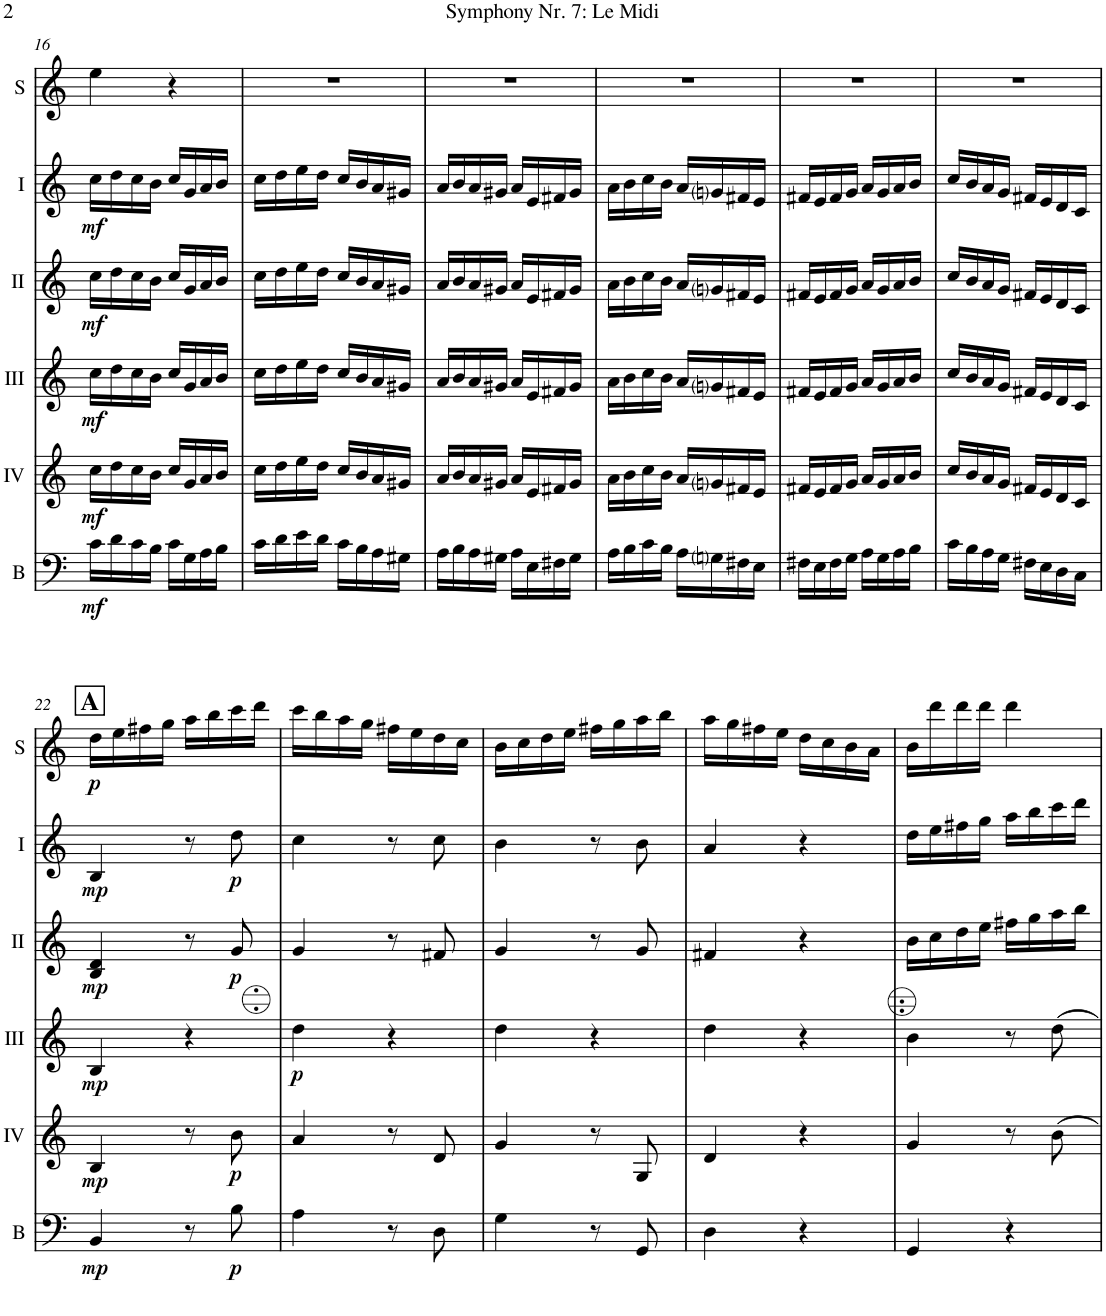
**kern	**dynam	**kern	**dynam	**kern	**dynam	**kern	**dynam	**kern	**dynam	**kern	**dynam
*part6	*part6	*part5	*part5	*part4	*part4	*part3	*part3	*part2	*part2	*part1	*part1
*staff6	*staff6	*staff5	*staff5	*staff4	*staff4	*staff3	*staff3	*staff2	*staff2	*staff1	*staff1
*I"Bass	*	*I"Acc. 4	*	*I"Acc. 3	*	*I"Acc. 2	*	*I"Acc. 1	*	*I"Solo	*
*I'B	*	*	*	*	*	*	*	*	*	*I'S	*
!!LO:PB:g=z
*clefF4	*	*clefG2	*	*clefG2	*	*clefG2	*	*clefG2	*	*clefG2	*
*Trd7c12	*	*Trd7c12	*	*Trd7c12	*	*	*	*	*	*	*
*k[]	*	*k[]	*	*k[]	*	*k[]	*	*k[]	*	*k[]	*
*M2/4	*	*M2/4	*	*M2/4	*	*M2/4	*	*M2/4	*	*M2/4	*
=16	=16	=16	=16	=16	=16	=16	=16	=16	=16	=16	=16
!	!LO:DY:b	!	!LO:DY:b	!	!LO:DY:b	!	!LO:DY:b	!	!LO:DY:b	!	!
16c\LL	mf	16cc\LL	mf	16cc\LL	mf	16cc\LL	mf	16cc\LL	mf	4ee\	.
16d\	.	16dd\	.	16dd\	.	16dd\	.	16dd\	.	.	.
16c\	.	16cc\	.	16cc\	.	16cc\	.	16cc\	.	.	.
16B\JJ	.	16b\JJ	.	16b\JJ	.	16b\JJ	.	16b\JJ	.	.	.
16c\LL	.	16cc/LL	.	16cc/LL	.	16cc/LL	.	16cc/LL	.	4r	.
16G\	.	16g/	.	16g/	.	16g/	.	16g/	.	.	.
16A\	.	16a/	.	16a/	.	16a/	.	16a/	.	.	.
16B\JJ	.	16b/JJ	.	16b/JJ	.	16b/JJ	.	16b/JJ	.	.	.
=17	=17	=17	=17	=17	=17	=17	=17	=17	=17	=17	=17
16c\LL	.	16cc\LL	.	16cc\LL	.	16cc\LL	.	16cc\LL	.	2r	.
16d\	.	16dd\	.	16dd\	.	16dd\	.	16dd\	.	.	.
16e\	.	16ee\	.	16ee\	.	16ee\	.	16ee\	.	.	.
16d\JJ	.	16dd\JJ	.	16dd\JJ	.	16dd\JJ	.	16dd\JJ	.	.	.
16c\LL	.	16cc/LL	.	16cc/LL	.	16cc/LL	.	16cc/LL	.	.	.
16B\	.	16b/	.	16b/	.	16b/	.	16b/	.	.	.
16A\	.	16a/	.	16a/	.	16a/	.	16a/	.	.	.
16G#X\JJ	.	16g#X/JJ	.	16g#X/JJ	.	16g#X/JJ	.	16g#X/JJ	.	.	.
=18	=18	=18	=18	=18	=18	=18	=18	=18	=18	=18	=18
16A\LL	.	16a/LL	.	16a/LL	.	16a/LL	.	16a/LL	.	2r	.
16B\	.	16b/	.	16b/	.	16b/	.	16b/	.	.	.
16A\	.	16a/	.	16a/	.	16a/	.	16a/	.	.	.
16G#X\JJ	.	16g#X/JJ	.	16g#X/JJ	.	16g#X/JJ	.	16g#X/JJ	.	.	.
16A\LL	.	16a/LL	.	16a/LL	.	16a/LL	.	16a/LL	.	.	.
16E\	.	16e/	.	16e/	.	16e/	.	16e/	.	.	.
16F#X\	.	16f#X/	.	16f#X/	.	16f#X/	.	16f#X/	.	.	.
16G#\JJ	.	16g#/JJ	.	16g#/JJ	.	16g#/JJ	.	16g#/JJ	.	.	.
=19	=19	=19	=19	=19	=19	=19	=19	=19	=19	=19	=19
16A\LL	.	16a\LL	.	16a\LL	.	16a\LL	.	16a\LL	.	2r	.
16B\	.	16b\	.	16b\	.	16b\	.	16b\	.	.	.
16c\	.	16cc\	.	16cc\	.	16cc\	.	16cc\	.	.	.
16B\JJ	.	16b\JJ	.	16b\JJ	.	16b\JJ	.	16b\JJ	.	.	.
16A\LL	.	16a/LL	.	16a/LL	.	16a/LL	.	16a/LL	.	.	.
16Gni\	.	16gni/	.	16gni/	.	16gni/	.	16gni/	.	.	.
16F#X\	.	16f#X/	.	16f#X/	.	16f#X/	.	16f#X/	.	.	.
16E\JJ	.	16e/JJ	.	16e/JJ	.	16e/JJ	.	16e/JJ	.	.	.
=20	=20	=20	=20	=20	=20	=20	=20	=20	=20	=20	=20
16F#X\LL	.	16f#X/LL	.	16f#X/LL	.	16f#X/LL	.	16f#X/LL	.	2r	.
16E\	.	16e/	.	16e/	.	16e/	.	16e/	.	.	.
16F#\	.	16f#/	.	16f#/	.	16f#/	.	16f#/	.	.	.
16G\JJ	.	16g/JJ	.	16g/JJ	.	16g/JJ	.	16g/JJ	.	.	.
16A\LL	.	16a/LL	.	16a/LL	.	16a/LL	.	16a/LL	.	.	.
16G\	.	16g/	.	16g/	.	16g/	.	16g/	.	.	.
16A\	.	16a/	.	16a/	.	16a/	.	16a/	.	.	.
16B\JJ	.	16b/JJ	.	16b/JJ	.	16b/JJ	.	16b/JJ	.	.	.
=21	=21	=21	=21	=21	=21	=21	=21	=21	=21	=21	=21
16c\LL	.	16cc/LL	.	16cc/LL	.	16cc/LL	.	16cc/LL	.	2r	.
16B\	.	16b/	.	16b/	.	16b/	.	16b/	.	.	.
16A\	.	16a/	.	16a/	.	16a/	.	16a/	.	.	.
16G\JJ	.	16g/JJ	.	16g/JJ	.	16g/JJ	.	16g/JJ	.	.	.
16F#X\LL	.	16f#X/LL	.	16f#X/LL	.	16f#X/LL	.	16f#X/LL	.	.	.
16E\	.	16e/	.	16e/	.	16e/	.	16e/	.	.	.
16D\	.	16d/	.	16d/	.	16d/	.	16d/	.	.	.
16C\JJ	.	16c/JJ	.	16c/JJ	.	16c/JJ	.	16c/JJ	.	.	.
!!LO:LB:g=z
!!LO:REH:place=s1:a:B:cj:fs=14:t=A
=22	=22	=22	=22	=22	=22	=22	=22	=22	=22	=22	=22
!	!LO:DY:b	!	!LO:DY:b	!	!LO:DY:b	!	!LO:DY:b	!	!LO:DY:b	!	!LO:DY:b
4BB/	mp	4B/	mp	4B/	mp	4B/ 4d/	mp	4B/	mp	16dd\LL	p
.	.	.	.	.	.	.	.	.	.	16ee\	.
.	.	.	.	.	.	.	.	.	.	16ff#X\	.
.	.	.	.	.	.	.	.	.	.	16gg\JJ	.
8r	.	8r	.	4r	.	8r	.	8r	.	16aa\LL	.
.	.	.	.	.	.	.	.	.	.	16bb\	.
!	!LO:DY:b	!	!LO:DY:b	!	!	!	!LO:DY:b	!	!LO:DY:b	!	!
8B\	p	8b\	p	.	.	8g/	p	8dd\	p	16ccc\	.
.	.	.	.	.	.	.	.	.	.	16ddd\JJ	.
=23	=23	=23	=23	=23	=23	=23	=23	=23	=23	=23	=23
!	!	!	!	!	!LO:DY:b	!	!	!	!	!	!
4A\	.	4a/	.	4dd\	p	4g/	.	4cc\	.	16ccc\LL	.
.	.	.	.	.	.	.	.	.	.	16bb\	.
.	.	.	.	.	.	.	.	.	.	16aa\	.
.	.	.	.	.	.	.	.	.	.	16gg\JJ	.
8r	.	8r	.	4r	.	8r	.	8r	.	16ff#X\LL	.
.	.	.	.	.	.	.	.	.	.	16ee\	.
8D\	.	8d/	.	.	.	8f#X/	.	8cc\	.	16dd\	.
.	.	.	.	.	.	.	.	.	.	16cc\JJ	.
=24	=24	=24	=24	=24	=24	=24	=24	=24	=24	=24	=24
4G\	.	4g/	.	4dd\	.	4g/	.	4b\	.	16b\LL	.
.	.	.	.	.	.	.	.	.	.	16cc\	.
.	.	.	.	.	.	.	.	.	.	16dd\	.
.	.	.	.	.	.	.	.	.	.	16ee\JJ	.
8r	.	8r	.	4r	.	8r	.	8r	.	16ff#X\LL	.
.	.	.	.	.	.	.	.	.	.	16gg\	.
8GG/	.	8G/	.	.	.	8g/	.	8b\	.	16aa\	.
.	.	.	.	.	.	.	.	.	.	16bb\JJ	.
=25	=25	=25	=25	=25	=25	=25	=25	=25	=25	=25	=25
4D\	.	4d/	.	4dd\	.	4f#X/	.	4a/	.	16aa\LL	.
.	.	.	.	.	.	.	.	.	.	16gg\	.
.	.	.	.	.	.	.	.	.	.	16ff#X\	.
.	.	.	.	.	.	.	.	.	.	16ee\JJ	.
4r	.	4r	.	4r	.	4r	.	4r	.	16dd\LL	.
.	.	.	.	.	.	.	.	.	.	16cc\	.
.	.	.	.	.	.	.	.	.	.	16b\	.
.	.	.	.	.	.	.	.	.	.	16a\JJ	.
=26	=26	=26	=26	=26	=26	=26	=26	=26	=26	=26	=26
4GG/	.	4g/	.	4b\	.	16b\LL	.	16dd\LL	.	16b\LL	.
.	.	.	.	.	.	16cc\	.	16ee\	.	16ddd\	.
.	.	.	.	.	.	16dd\	.	16ff#X\	.	16ddd\	.
.	.	.	.	.	.	16ee\JJ	.	16gg\JJ	.	16ddd\JJ	.
4r	.	8r	.	8r	.	16ff#X\LL	.	16aa\LL	.	4ddd\	.
.	.	.	.	.	.	16gg\	.	16bb\	.	.	.
.	.	8b\	.	8dd\	.	16aa\	.	16ccc\	.	.	.
.	.	.	.	.	.	16bb\JJ	.	16ddd\JJ	.	.	.
=	=	=	=	=	=	=	=	=	=	=	=
*-	*-	*-	*-	*-	*-	*-	*-	*-	*-	*-	*-
